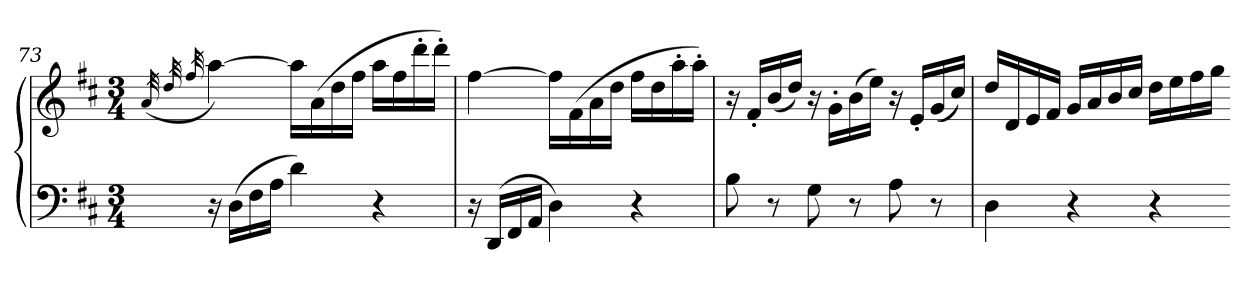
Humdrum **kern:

**kern	**kern
*part1	*part1
*staff2	*staff1
*clefF4	*clefG2
*k[f#c#]	*k[f#c#]
*D:	*D:
*M3/4	*M3/4
=73	=73
.	(32qa
.	32qdd
.	32qff#
16r	[4aa)
(16DLL	.
16F#	.
16AJJ	.
4d)	16aaLL]
.	(16a
.	16dd
.	16ff#JJ
4r	16aaLL
.	16ff#
.	16ddd'
.	16ddd'JJ)
=74	=74
16r	[4ff#
(16DDLL	.
16FF#	.
16AAJJ	.
4D)	16ff#LL]
.	(16f#
.	16a
.	16ddJJ
4r	16ff#LL
.	16dd
.	16aa'
.	16aa'JJ)
=75	=75
8B	16r
.	16f#'LL
8r	(16b
.	16ddJJ)
8G	16r
.	16g'LL
8r	(16b
.	16eeJJ)
8A	16r
.	16e'LL
8r	(16g
.	16cc#JJ)
=76	=76
4D	16ddLL
.	16d
.	16e
.	16f#JJ
4r	16gLL
.	16a
.	16b
.	16cc#JJ
4r	16ddLL
.	16ee
.	16ff#
.	16ggJJ
=-	=-
*-	*-
